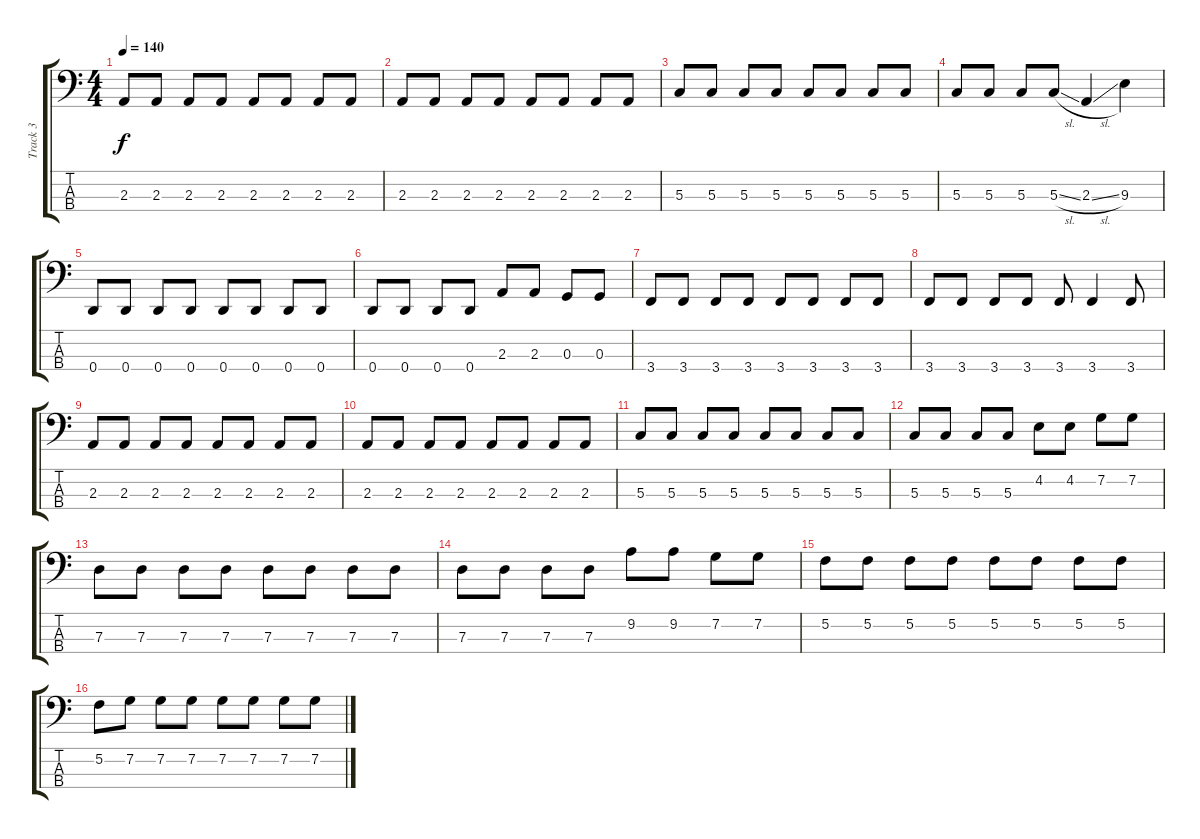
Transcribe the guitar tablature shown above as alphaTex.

\track ("Track 3" "Track 3") {instrument electricbassfinger}
\staff {score tabs}
\tuning (F2 C2 G1 D1) {hide}
\ts (4 4)
\tempo 140
\clef f4
\ks c
2.3.8{dy f} 2.3.8 2.3.8 2.3.8 2.3.8 2.3.8 2.3.8 2.3.8 |
2.3.8 2.3.8 2.3.8 2.3.8 2.3.8 2.3.8 2.3.8 2.3.8 |
5.3.8 5.3.8 5.3.8 5.3.8 5.3.8 5.3.8 5.3.8 5.3.8 |
5.3.8 5.3.8 5.3.8 5.3{sl}.8 2.3{sl}.4 9.3.4 |
0.4.8 0.4.8 0.4.8 0.4.8 0.4.8 0.4.8 0.4.8 0.4.8 |
0.4.8 0.4.8 0.4.8 0.4.8 2.3.8 2.3.8 0.3.8 0.3.8 |
3.4.8 3.4.8 3.4.8 3.4.8 3.4.8 3.4.8 3.4.8 3.4.8 |
3.4.8 3.4.8 3.4.8 3.4.8 3.4.8 3.4.4 3.4.8 |
2.3.8 2.3.8 2.3.8 2.3.8 2.3.8 2.3.8 2.3.8 2.3.8 |
2.3.8 2.3.8 2.3.8 2.3.8 2.3.8 2.3.8 2.3.8 2.3.8 |
5.3.8 5.3.8 5.3.8 5.3.8 5.3.8 5.3.8 5.3.8 5.3.8 |
5.3.8 5.3.8 5.3.8 5.3.8 4.2.8 4.2.8 7.2.8 7.2.8 |
7.3.8 7.3.8 7.3.8 7.3.8 7.3.8 7.3.8 7.3.8 7.3.8 |
7.3.8 7.3.8 7.3.8 7.3.8 9.2.8 9.2.8 7.2.8 7.2.8 |
5.2.8 5.2.8 5.2.8 5.2.8 5.2.8 5.2.8 5.2.8 5.2.8 |
5.2.8 7.2.8 7.2.8 7.2.8 7.2.8 7.2.8 7.2.8 7.2.8
